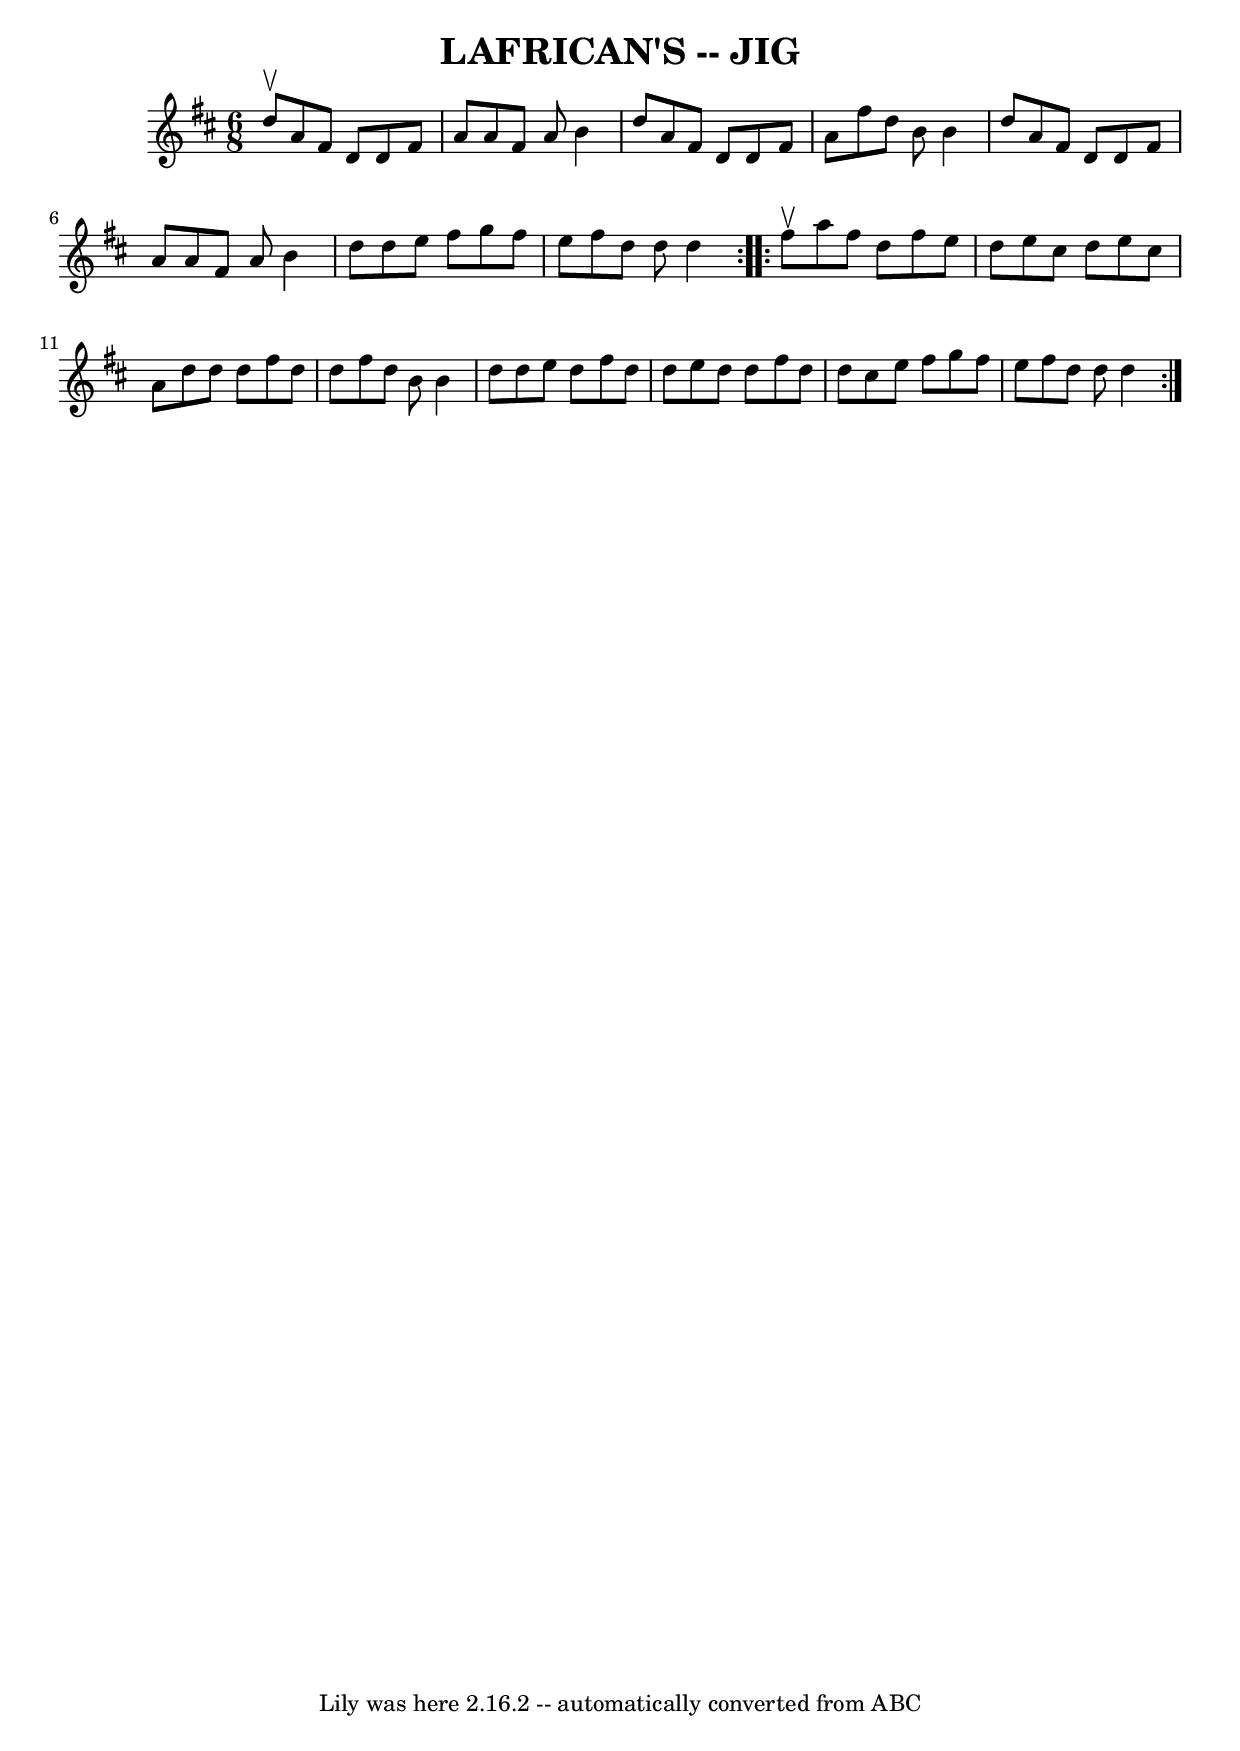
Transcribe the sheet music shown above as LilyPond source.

\version "2.16.2"
\include "Mammoth.ily"
\header {
  %% book = "Ryan's Mammoth Collection of Fiddle Tunes"
  crossRefNumber = "1"
  footnotes = ""
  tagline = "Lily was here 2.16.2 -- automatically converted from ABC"
  title = "LAFRICAN'S -- JIG"

}
voicedefault =  {



  \repeat volta 2 {

    \time 6/8 
    \key d \major     d''8^\upbow        |
    a'8 fis'8 d'8         d'8 fis'8 a'8     |
    a'8 fis'8 a'8 b'4 d''8     |
    a'8 fis'8 d'8 d'8 fis'8 a'8    |
    fis''8         d''8 b'8 b'4 d''8         |
    a'8 fis'8 d'8 d'8         fis'8 a'8     |
    a'8 fis'8 a'8 b'4 d''8    |
    
    d''8 e''8 fis''8 g''8 fis''8 e''8 fis''8 d''8 d''8    
    d''4    
  }     
  \repeat volta 2 {     fis''8^\upbow        |
    a''8         fis''8 d''8 fis''8 e''8 d''8     |
    e''8 cis''8 d''8        e''8 cis''8 a'8     |
    d''8 d''8 d''8 fis''8 d''8         d''8     |
    fis''8 d''8 b'8 b'4 d''8        |
    d''8       e''8 d''8 fis''8 d''8 d''8     |
    e''8 d''8 d''8         fis''8 d''8 d''8     |
    cis''8 e''8 fis''8 g''8 fis''8      e''8     |
    fis''8 d''8 d''8 d''4    
  }   

}

\score{
  <<

    \context Staff="default"
    {
      \voicedefault 
      
    }

  >>
  \layout {
    
  }
  \midi {
  }

}
